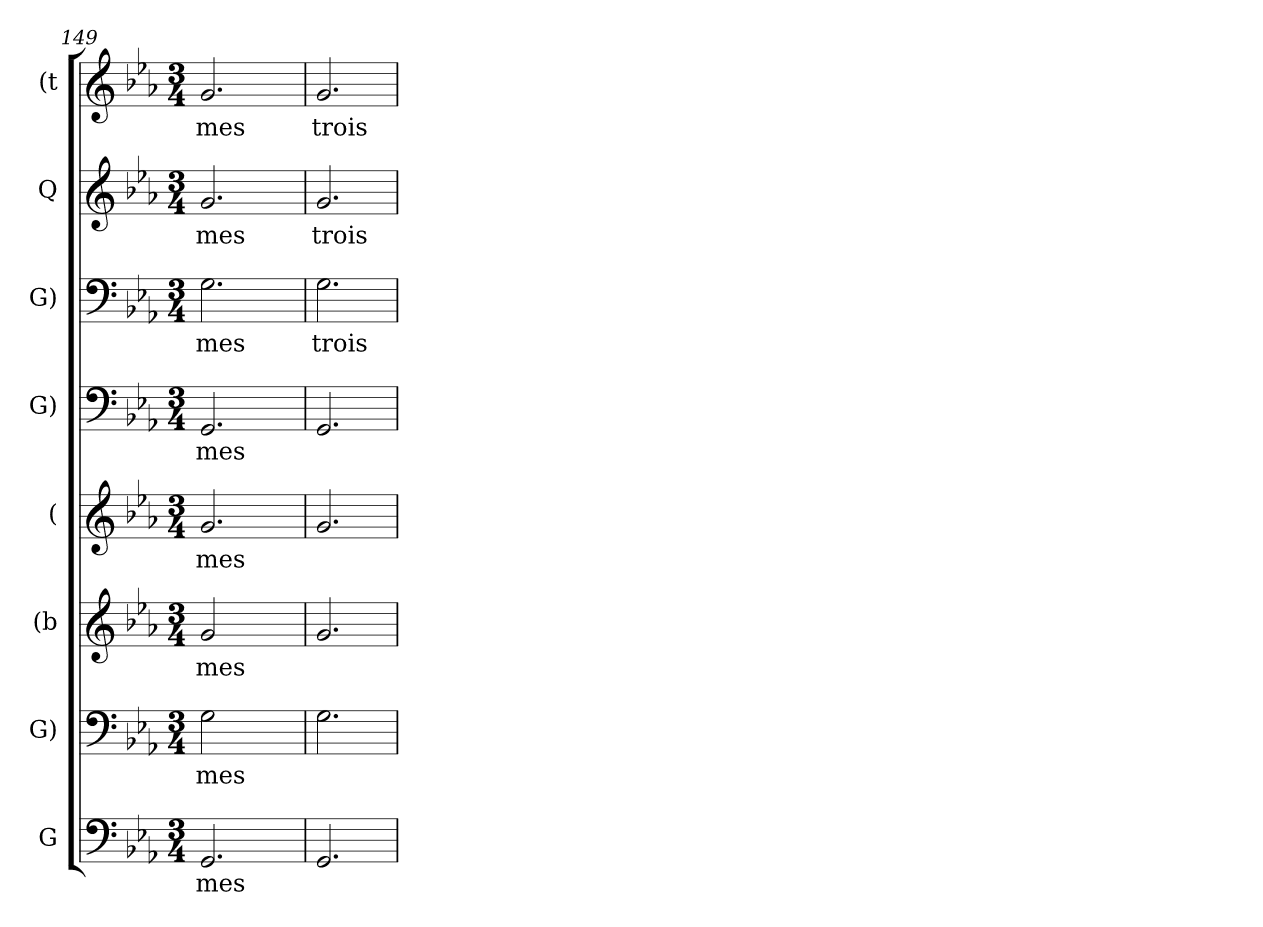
**kern	**text	**kern	**text	**kern	**text	**kern	**text	**kern	**text	**kern	**text	**kern	**text	**kern	**text
*part8	*part8	*part7	*part7	*part6	*part6	*part5	*part5	*part4	*part4	*part3	*part3	*part2	*part2	*part1	*part1
*staff8	*staff8	*staff7	*staff7	*staff6	*staff6	*staff5	*staff5	*staff4	*staff4	*staff3	*staff3	*staff2	*staff2	*staff1	*staff1
*I"G	*	*I"G)	*	*I"(b	*	*I"(	*	*I"G)	*	*I"G)	*	*I"Q	*	*I"(t	*
*clefF4	*	*clefF4	*	*clefG2	*	*clefG2	*	*clefF4	*	*clefF4	*	*clefG2	*	*clefG2	*
*k[b-e-a-]	*	*k[b-e-a-]	*	*k[b-e-a-]	*	*k[b-e-a-]	*	*k[b-e-a-]	*	*k[b-e-a-]	*	*k[b-e-a-]	*	*k[b-e-a-]	*
*M3/4	*	*M3/4	*	*M3/4	*	*M3/4	*	*M3/4	*	*M3/4	*	*M3/4	*	*M3/4	*
=149	=149	=149	=149	=149	=149	=149	=149	=149	=149	=149	=149	=149	=149	=149	=149
2.GGi/	mes	2Gi\	mes	2gi/	mes	2.gi/	mes	2.GGi/	mes	2.Gi\	mes	2.gi/	mes	2.gi/	mes
.	.	4ryy	.	4ryy	.	.	.	.	.	.	.	.	.	.	.
!!LO:PB:g=z
=150	=150	=150	=150	=150	=150	=150	=150	=150	=150	=150	=150	=150	=150	=150	=150
2.GGi/	.	2.Gi\	.	2.gi/	.	2.gi/	.	2.GGi/	.	2.Gi\	trois	2.gi/	trois	2.gi/	trois
=	=	=	=	=	=	=	=	=	=	=	=	=	=	=	=
*-	*-	*-	*-	*-	*-	*-	*-	*-	*-	*-	*-	*-	*-	*-	*-
